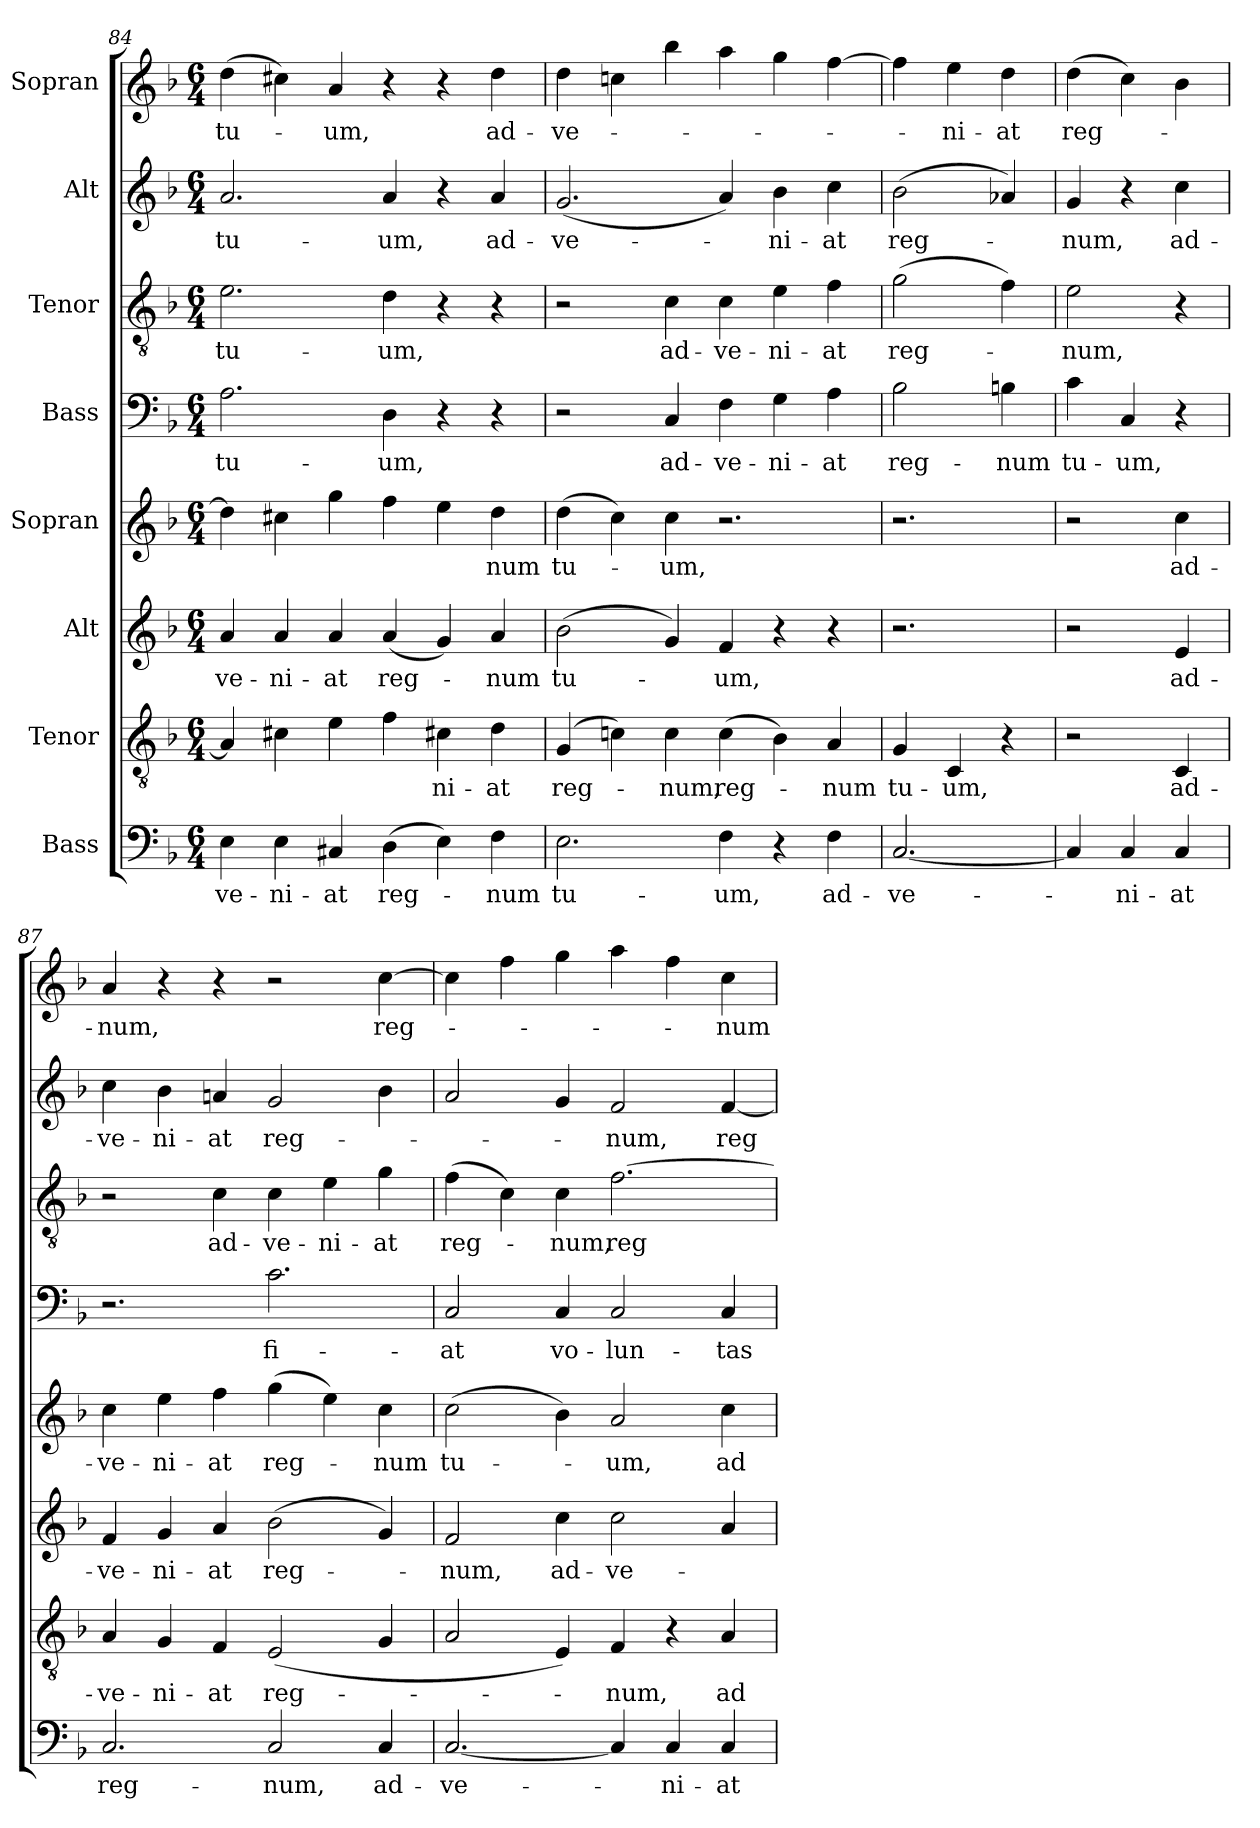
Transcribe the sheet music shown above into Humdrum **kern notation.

**kern	**text	**kern	**text	**kern	**text	**kern	**text	**kern	**text	**kern	**text	**kern	**text	**kern	**text
*part8	*part8	*part7	*part7	*part6	*part6	*part5	*part5	*part4	*part4	*part3	*part3	*part2	*part2	*part1	*part1
*staff8	*staff8	*staff7	*staff7	*staff6	*staff6	*staff5	*staff5	*staff4	*staff4	*staff3	*staff3	*staff2	*staff2	*staff1	*staff1
*I"Bass	*	*I"Tenor	*	*I"Alt	*	*I"Sopran	*	*I"Bass	*	*I"Tenor	*	*I"Alt	*	*I"Sopran	*
*clefF4	*	*clefGv2	*	*clefG2	*	*clefG2	*	*clefF4	*	*clefGv2	*	*clefG2	*	*clefG2	*
*k[b-]	*	*k[b-]	*	*k[b-]	*	*k[b-]	*	*k[b-]	*	*k[b-]	*	*k[b-]	*	*k[b-]	*
*M6/4	*	*M6/4	*	*M6/4	*	*M6/4	*	*M6/4	*	*M6/4	*	*M6/4	*	*M6/4	*
=84	=84	=84	=84	=84	=84	=84	=84	=84	=84	=84	=84	=84	=84	=84	=84
!	!LO:LY:b	!	!	!	!LO:LY:b	!	!	!	!LO:LY:b	!	!LO:LY:b	!	!LO:LY:b	!	!LO:LY:b
4E\	-ve-	4A/]	.	4a/	-ve-	4dd\]	.	2.A\	tu-	2.e\	tu-	2.a/	tu-	(4dd\	tu-
!	!LO:LY:b	!	!	!	!LO:LY:b	!	!	!	!	!	!	!	!	!	!
4E\	-ni-	4c#X\	.	4a/	-ni-	4cc#X\	.	.	.	.	.	.	.	4cc#X\)	.
!	!LO:LY:b	!	!	!	!LO:LY:b	!	!	!	!	!	!	!	!	!	!LO:LY:b
4C#X/	-at	4e\	.	4a/	-at	4gg\	.	.	.	.	.	.	.	4a/	-um,
!	!LO:LY:b	!	!	!	!LO:LY:b	!	!	!	!LO:LY:b	!	!LO:LY:b	!	!LO:LY:b	!	!
(4D\	reg-	4f\	.	(4a/	reg-	4ff\	.	4D\	-um,	4d\	-um,	4a/	-um,	4r	.
!	!	!	!LO:LY:b	!	!	!	!	!	!	!	!	!	!	!	!
4E\)	.	4c#X\	-ni-	4g/)	.	4ee\	.	4r	.	4r	.	4r	.	4r	.
!	!LO:LY:b	!	!LO:LY:b	!	!LO:LY:b	!	!LO:LY:b	!	!	!	!	!	!LO:LY:b	!	!LO:LY:b
4F\	-num	4d\	-at	4a/	-num	4dd\	-num	4r	.	4r	.	4a/	ad-	4dd\	ad-
=85	=85	=85	=85	=85	=85	=85	=85	=85	=85	=85	=85	=85	=85	=85	=85
!	!LO:LY:b	!	!LO:LY:b	!	!LO:LY:b	!	!LO:LY:b	!	!	!	!	!	!LO:LY:b	!	!LO:LY:b
2.E\	tu-	(4G/	reg-	(2b-\	tu-	(4dd\	tu-	2r	.	2r	.	(2.g/	-ve-	4dd\	-ve-
.	.	4cn\)	.	.	.	4cc\)	.	.	.	.	.	.	.	4ccn\	.
!	!	!	!LO:LY:b	!	!	!	!LO:LY:b	!	!LO:LY:b	!	!LO:LY:b	!	!	!	!
.	.	4c\	-num,	4g/)	.	4cc\	-um,	4C/	ad-	4c\	ad-	.	.	4bb-\	.
!	!LO:LY:b	!	!LO:LY:b	!	!LO:LY:b	!	!	!	!LO:LY:b	!	!LO:LY:b	!	!	!	!
4F\	-um,	(4c\	reg-	4f/	-um,	2.r	.	4F\	-ve-	4c\	-ve-	4a/)	.	4aa\	.
!	!	!	!	!	!	!	!	!	!LO:LY:b	!	!LO:LY:b	!	!LO:LY:b	!	!
4r	.	4B-\)	.	4r	.	.	.	4G\	-ni-	4e\	-ni-	4b-\	-ni-	4gg\	.
!	!LO:LY:b	!	!LO:LY:b	!	!	!	!	!	!LO:LY:b	!	!LO:LY:b	!	!LO:LY:b	!	!
4F\	ad-	4A/	-num	4r	.	.	.	4A\	-at	4f\	-at	4cc\	-at	[4ff\	.
=86	=86	=86	=86	=86	=86	=86	=86	=86	=86	=86	=86	=86	=86	=86	=86
!	!LO:LY:b	!	!LO:LY:b	!	!	!	!	!	!LO:LY:b	!	!LO:LY:b	!	!LO:LY:b	!	!
[2.C/	-ve-	4G/	tu-	2.r	.	2.r	.	2B-\	reg-	(2g\	reg-	(2b-\	reg-	4ff\]	.
!	!	!	!LO:LY:b	!	!	!	!	!	!	!	!	!	!	!	!LO:LY:b
.	.	4C/	-um,	.	.	.	.	.	.	.	.	.	.	4ee\	-ni-
!	!	!	!	!	!	!	!	!	!LO:LY:b	!	!	!	!	!	!LO:LY:b
.	.	4r	.	.	.	.	.	4Bn\	-num	4f\)	.	4a-X/)	.	4dd\	-at
!!LO:LB:g=z
=86X2	=86X2	=86X2	=86X2	=86X2	=86X2	=86X2	=86X2	=86X2	=86X2	=86X2	=86X2	=86X2	=86X2	=86X2	=86X2
!	!	!	!	!	!	!	!	!	!LO:LY:b	!	!LO:LY:b	!	!LO:LY:b	!	!LO:LY:b
4C/]	.	2r	.	2r	.	2r	.	4c\	tu-	2e\	-num,	4g/	-num,	(4dd\	reg-
!	!LO:LY:b	!	!	!	!	!	!	!	!LO:LY:b	!	!	!	!	!	!
4C/	-ni-	.	.	.	.	.	.	4C/	-um,	.	.	4r	.	4cc\)	.
!	!LO:LY:b	!	!LO:LY:b	!	!LO:LY:b	!	!LO:LY:b	!	!	!	!	!	!LO:LY:b	!	!
4C/	-at	4C/	ad-	4e/	ad-	4cc\	ad-	4r	.	4r	.	4cc\	ad-	4b-\	.
=87	=87	=87	=87	=87	=87	=87	=87	=87	=87	=87	=87	=87	=87	=87	=87
!	!LO:LY:b	!	!LO:LY:b	!	!LO:LY:b	!	!LO:LY:b	!	!	!	!	!	!LO:LY:b	!	!LO:LY:b
2.C/	reg-	4A/	-ve-	4f/	-ve-	4cc\	-ve-	2.r	.	2r	.	4cc\	-ve-	4a/	-num,
!	!	!	!LO:LY:b	!	!LO:LY:b	!	!LO:LY:b	!	!	!	!	!	!LO:LY:b	!	!
.	.	4G/	-ni-	4g/	-ni-	4ee\	-ni-	.	.	.	.	4b-\	-ni-	4r	.
!	!	!	!LO:LY:b	!	!LO:LY:b	!	!LO:LY:b	!	!	!	!LO:LY:b	!	!LO:LY:b	!	!
.	.	4F/	-at	4a/	-at	4ff\	-at	.	.	4c\	ad-	4an/	-at	4r	.
!	!LO:LY:b	!	!LO:LY:b	!	!LO:LY:b	!	!LO:LY:b	!	!LO:LY:b	!	!LO:LY:b	!	!LO:LY:b	!	!
2C/	-num,	(2E/	reg-	(2b-\	reg-	(4gg\	reg-	2.c\	fi-	4c\	-ve-	2g/	reg-	2r	.
!	!	!	!	!	!	!	!	!	!	!	!LO:LY:b	!	!	!	!
.	.	.	.	.	.	4ee\)	.	.	.	4e\	-ni-	.	.	.	.
!	!LO:LY:b	!	!	!	!	!	!LO:LY:b	!	!	!	!LO:LY:b	!	!	!	!LO:LY:b
4C/	ad-	4G/	.	4g/)	.	4cc\	-num	.	.	4g\	-at	4b-\	.	[4cc\	reg-
=88	=88	=88	=88	=88	=88	=88	=88	=88	=88	=88	=88	=88	=88	=88	=88
!	!LO:LY:b	!	!	!	!LO:LY:b	!	!LO:LY:b	!	!LO:LY:b	!	!LO:LY:b	!	!	!	!
[2.C/	-ve-	2A/	.	2f/	-num,	(2cc\	-tu-	2C/	-at	(4f\	reg-	2a/	.	4cc\]	.
.	.	.	.	.	.	.	.	.	.	4c\)	.	.	.	4ff\	.
!	!	!	!	!	!LO:LY:b	!	!	!	!LO:LY:b	!	!LO:LY:b	!	!	!	!
.	.	4E/)	.	4cc\	ad-	4b-\)	.	4C/	vo-	4c\	-num,	4g/	.	4gg\	.
!	!	!	!LO:LY:b	!	!LO:LY:b	!	!LO:LY:b	!	!LO:LY:b	!	!LO:LY:b	!	!LO:LY:b	!	!
4C/]	.	4F/	-num,	2cc\	-ve-	2a/	-um,	2C/	-lun-	[2.f\	reg-	2f/	-num,	4aa\	.
!	!LO:LY:b	!	!	!	!	!	!	!	!	!	!	!	!	!	!
4C/	-ni-	4r	.	.	.	.	.	.	.	.	.	.	.	4ff\	.
!	!LO:LY:b	!	!LO:LY:b	!	!	!	!LO:LY:b	!	!LO:LY:b	!	!	!	!LO:LY:b	!	!LO:LY:b
4C/	-at	4A/	ad-	4a/	.	4cc\	ad-	4C/	-tas	.	.	[4f/	reg-	4cc\	-num
=	=	=	=	=	=	=	=	=	=	=	=	=	=	=	=
*-	*-	*-	*-	*-	*-	*-	*-	*-	*-	*-	*-	*-	*-	*-	*-
